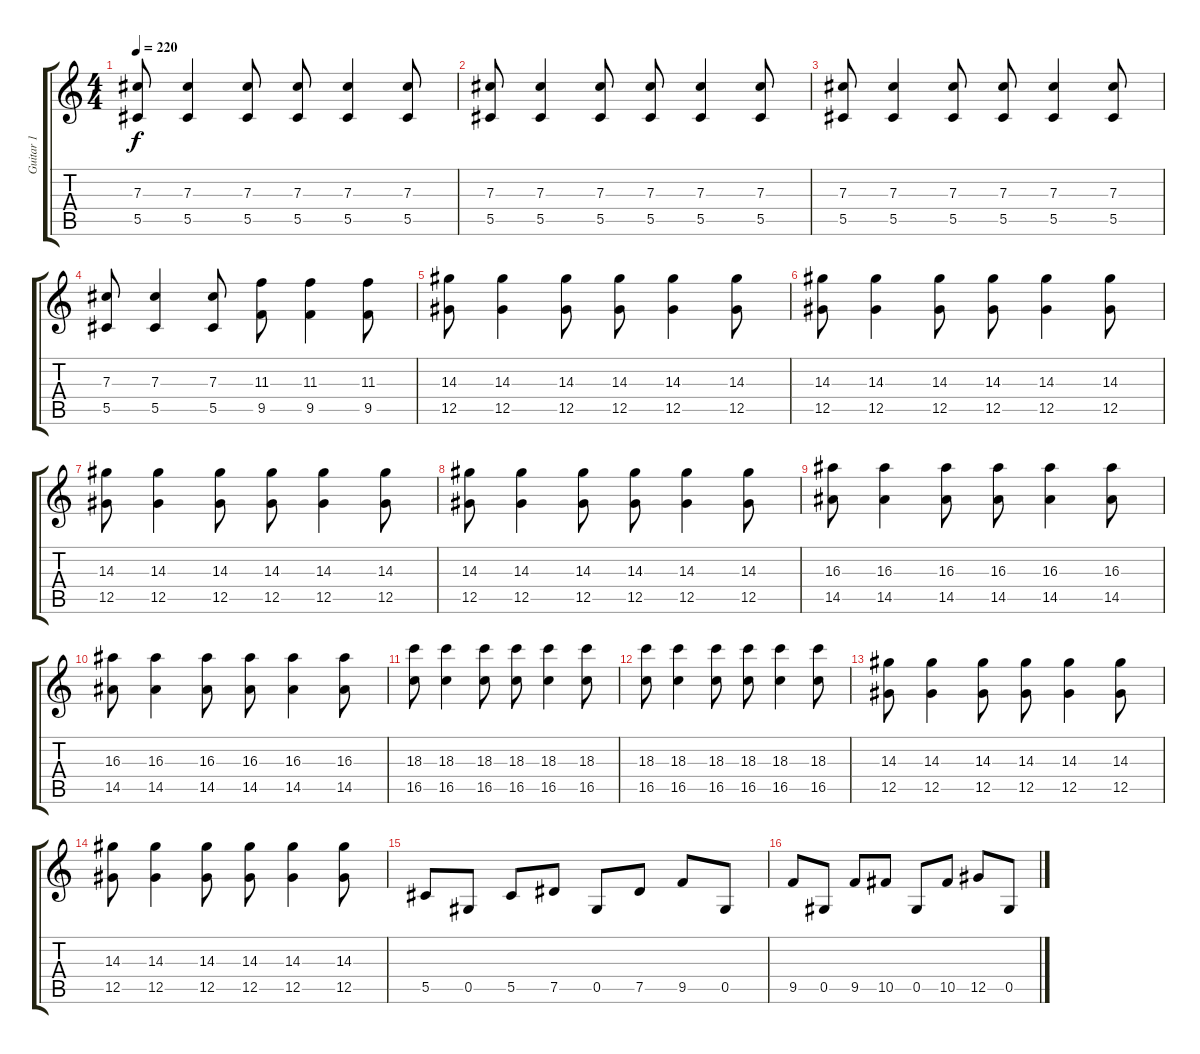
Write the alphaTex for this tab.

\track ("Guitar 1" "Guitar 1") {instrument distortionguitar}
\staff {score tabs}
\tuning (Eb4 Bb3 Gb3 Db3 Ab2 Db2) {hide}
\ts (4 4)
\tempo 220
\clef g2
\ks c
(7.3 5.5).8{dy f} (7.3 5.5).4 (7.3 5.5).8 (7.3 5.5).8 (7.3 5.5).4 (7.3 5.5).8 |
(7.3 5.5).8 (7.3 5.5).4 (7.3 5.5).8 (7.3 5.5).8 (7.3 5.5).4 (7.3 5.5).8 |
(7.3 5.5).8 (7.3 5.5).4 (7.3 5.5).8 (7.3 5.5).8 (7.3 5.5).4 (7.3 5.5).8 |
(7.3 5.5).8 (7.3 5.5).4 (7.3 5.5).8 (11.3 9.5).8 (11.3 9.5).4 (11.3 9.5).8 |
(14.3 12.5).8 (14.3 12.5).4 (14.3 12.5).8 (14.3 12.5).8 (14.3 12.5).4 (14.3 12.5).8 |
(14.3 12.5).8 (14.3 12.5).4 (14.3 12.5).8 (14.3 12.5).8 (14.3 12.5).4 (14.3 12.5).8 |
(14.3 12.5).8 (14.3 12.5).4 (14.3 12.5).8 (14.3 12.5).8 (14.3 12.5).4 (14.3 12.5).8 |
(14.3 12.5).8 (14.3 12.5).4 (14.3 12.5).8 (14.3 12.5).8 (14.3 12.5).4 (14.3 12.5).8 |
(16.3 14.5).8 (16.3 14.5).4 (16.3 14.5).8 (16.3 14.5).8 (16.3 14.5).4 (16.3 14.5).8 |
(16.3 14.5).8 (16.3 14.5).4 (16.3 14.5).8 (16.3 14.5).8 (16.3 14.5).4 (16.3 14.5).8 |
(18.3 16.5).8 (18.3 16.5).4 (18.3 16.5).8 (18.3 16.5).8 (18.3 16.5).4 (18.3 16.5).8 |
(18.3 16.5).8 (18.3 16.5).4 (18.3 16.5).8 (18.3 16.5).8 (18.3 16.5).4 (18.3 16.5).8 |
(14.3 12.5).8 (14.3 12.5).4 (14.3 12.5).8 (14.3 12.5).8 (14.3 12.5).4 (14.3 12.5).8 |
(14.3 12.5).8 (14.3 12.5).4 (14.3 12.5).8 (14.3 12.5).8 (14.3 12.5).4 (14.3 12.5).8 |
5.5.8 0.5.8 5.5.8 7.5.8 0.5.8 7.5.8 9.5.8 0.5.8 |
9.5.8 0.5.8 9.5.8 10.5.8 0.5.8 10.5.8 12.5.8 0.5.8
